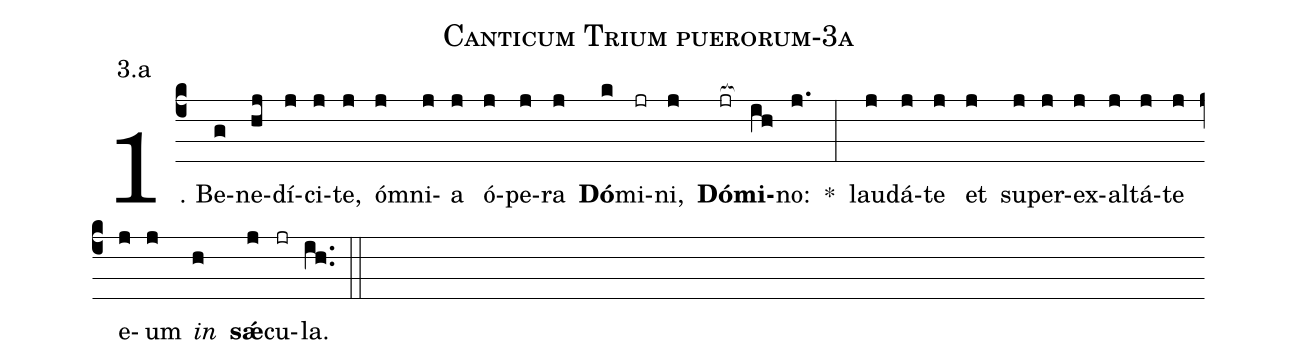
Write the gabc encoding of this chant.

name: Canticum Trium puerorum-3a;
annotation: 3.a;
%%
(c4)1. Be(g)ne(hj)dí(j)ci(j)te,(j) óm(j)ni(j)a(j) ó(j)pe(j)ra(j) <b>Dó</b>(k)mi(jr)ni,(j) <b>Dó</b>(jr[ocb:1{])<b>mi</b>(ih[ocb:0}])no:(j.) *(:) lau(j)dá(j)te(j) et(j) su(j)per(j)ex(j)al(j)tá(j)te(j) e(j)um(j) <i>in</i>(h) <b>sǽ</b>(j)cu(jr)la.(ih..) (::)
